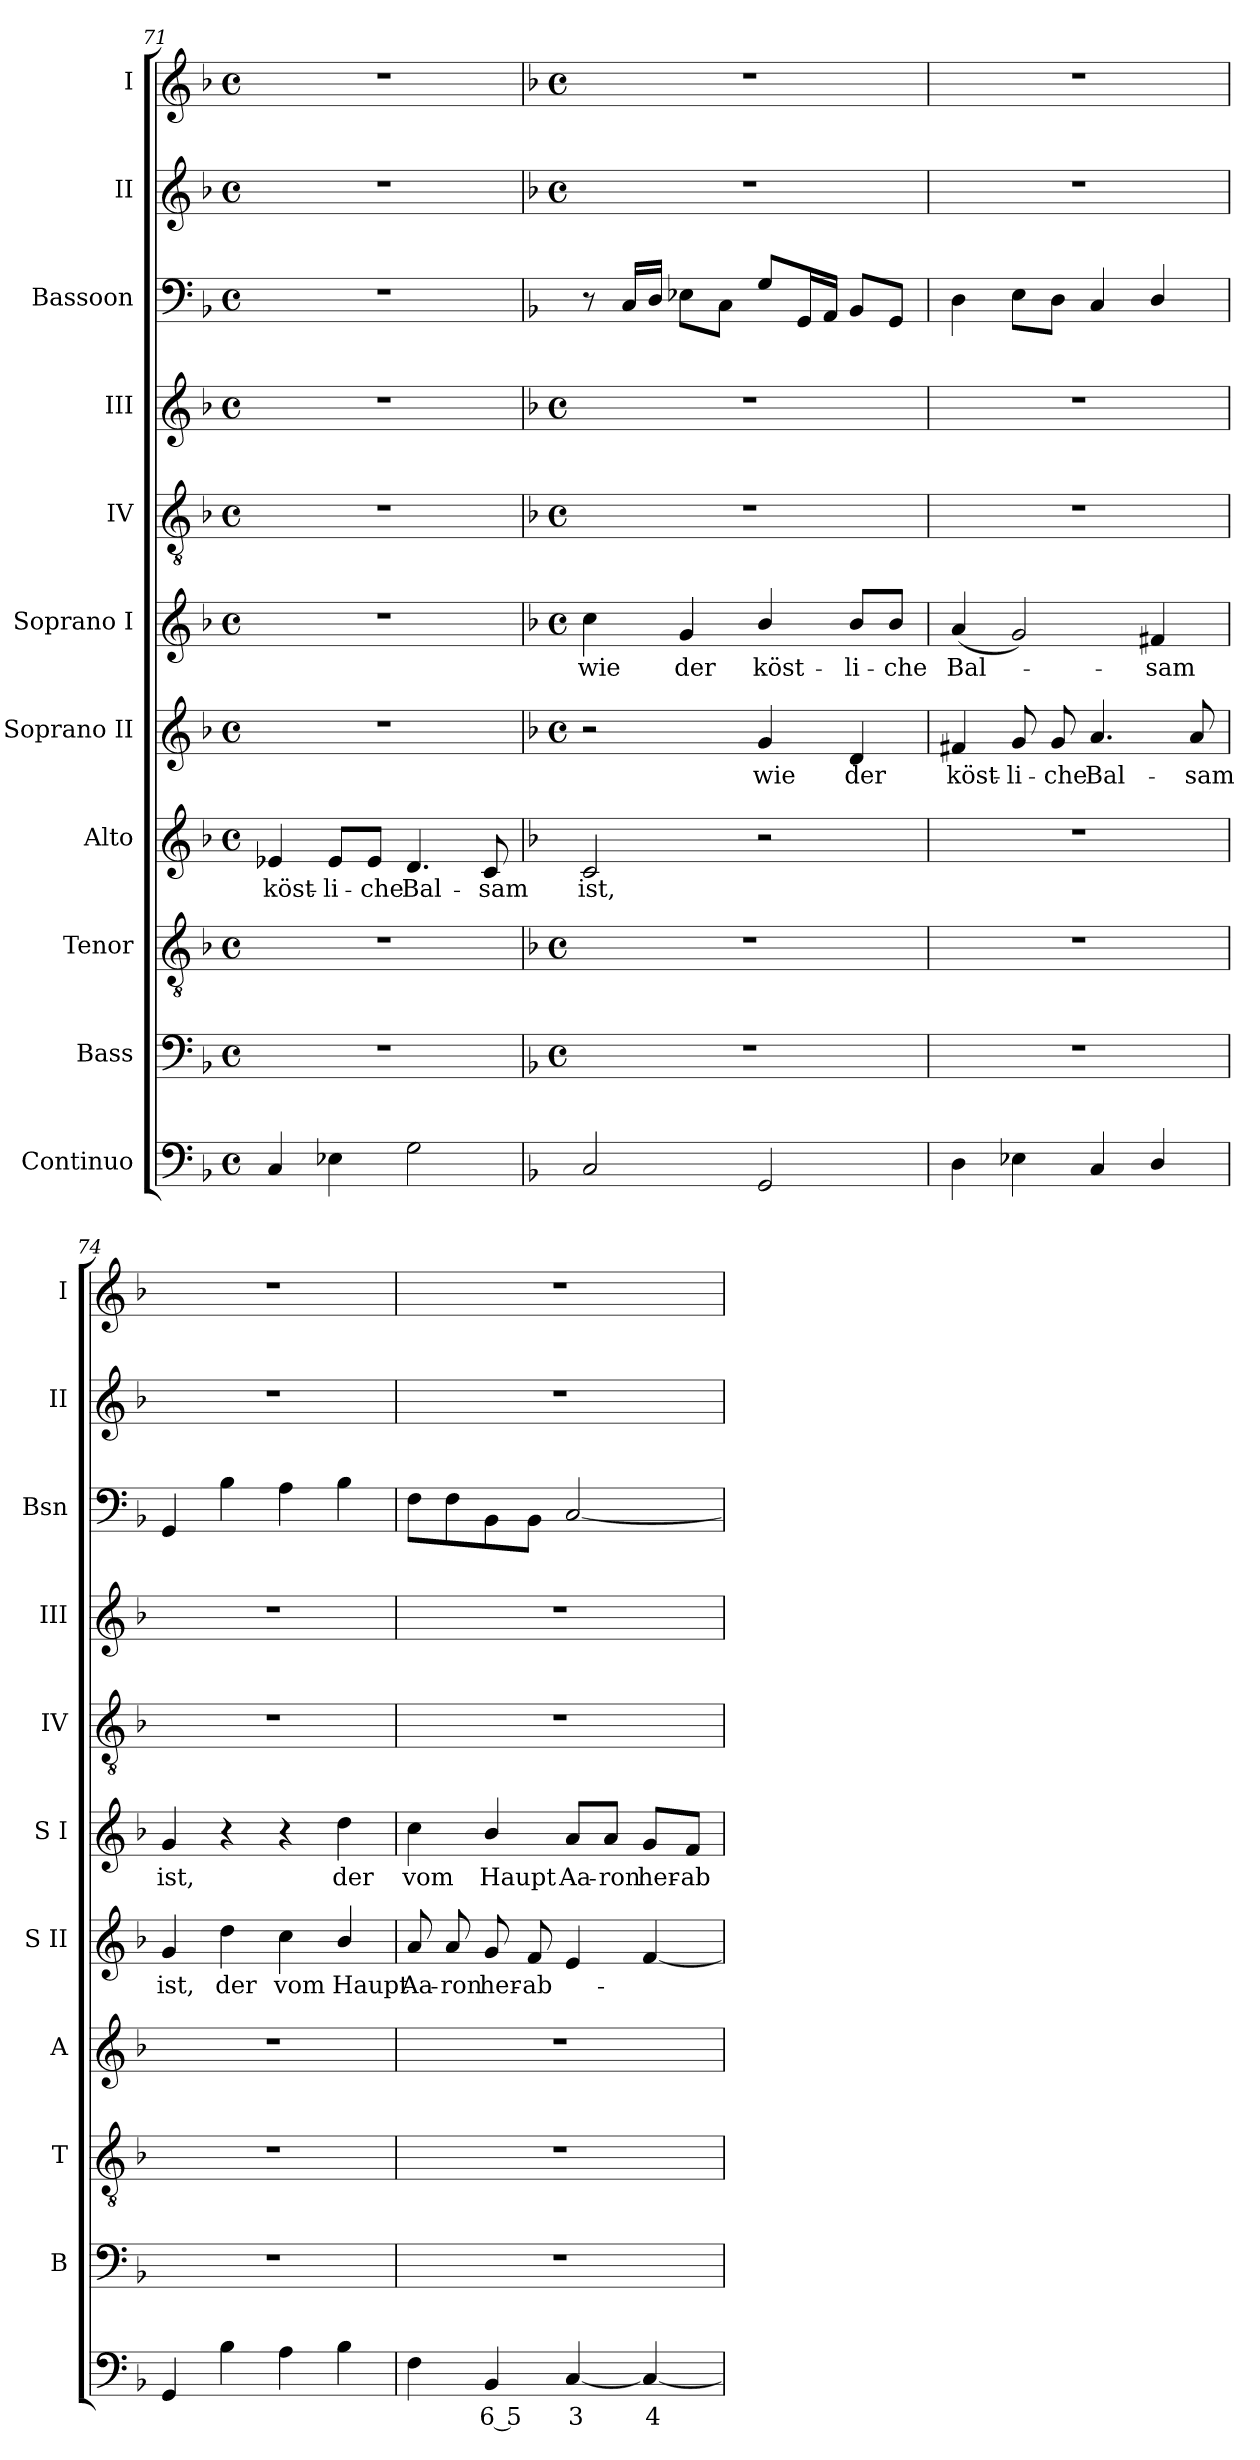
**kern	**text	**kern	**kern	**kern	**text	**kern	**text	**kern	**text	**kern	**kern	**kern	**kern	**kern
*part11	*part11	*part10	*part9	*part8	*part8	*part7	*part7	*part6	*part6	*part5	*part4	*part3	*part2	*part1
*staff11	*staff11	*staff10	*staff9	*staff8	*staff8	*staff7	*staff7	*staff6	*staff6	*staff5	*staff4	*staff3	*staff2	*staff1
*I"Continuo	*	*I"Bass	*I"Tenor	*I"Alto	*	*I"Soprano II	*	*I"Soprano I	*	*I"IV	*I"III	*I"Bassoon	*I"II	*I"I
*	*	*I'B	*I'T	*I'A	*	*I'S II	*	*I'S I	*	*I'IV	*I'III	*I'Bsn	*I'II	*I'I
*clefF4	*	*clefF4	*clefGv2	*clefG2	*	*clefG2	*	*clefG2	*	*clefGv2	*clefG2	*clefF4	*clefG2	*clefG2
*k[b-]	*	*k[b-]	*k[b-]	*k[b-]	*	*k[b-]	*	*k[b-]	*	*k[b-]	*k[b-]	*k[b-]	*k[b-]	*k[b-]
*F:	*	*F:	*F:	*F:	*	*F:	*	*F:	*	*F:	*F:	*F:	*F:	*F:
*M4/4	*	*M4/4	*M4/4	*M4/4	*	*M4/4	*	*M4/4	*	*M4/4	*M4/4	*M4/4	*M4/4	*M4/4
*met(c)	*	*met(c)	*met(c)	*met(c)	*	*met(c)	*	*met(c)	*	*met(c)	*met(c)	*met(c)	*met(c)	*met(c)
=71	=71	=71	=71	=71	=71	=71	=71	=71	=71	=71	=71	=71	=71	=71
!	!	!	!	!	!LO:LY:b	!	!	!	!	!	!	!	!	!
4C	.	1r	1r	4e-X	köst-	1r	.	1r	.	1r	1r	1r	1r	1r
!	!	!	!	!	!LO:LY:b	!	!	!	!	!	!	!	!	!
4E-X	.	.	.	8e-/L	-li-	.	.	.	.	.	.	.	.	.
!	!	!	!	!	!LO:LY:b	!	!	!	!	!	!	!	!	!
.	.	.	.	8e-/J	-che	.	.	.	.	.	.	.	.	.
!	!	!	!	!	!LO:LY:b	!	!	!	!	!	!	!	!	!
2G	.	.	.	4.d	Bal-	.	.	.	.	.	.	.	.	.
!	!	!	!	!	!LO:LY:b	!	!	!	!	!	!	!	!	!
.	.	.	.	8c	-sam	.	.	.	.	.	.	.	.	.
!!LO:LB:g=z
=72	=72	=72	=72	=72	=72	=72	=72	=72	=72	=72	=72	=72	=72	=72
*	*	*	*	*	*	*k[b-]	*	*k[b-]	*	*	*	*	*	*
*	*	*	*	*	*	*F:	*	*F:	*	*	*	*	*	*
*	*	*M4/4	*M4/4	*	*	*M4/4	*	*M4/4	*	*M4/4	*M4/4	*	*M4/4	*M4/4
*	*	*met(c)	*met(c)	*	*	*met(c)	*	*met(c)	*	*met(c)	*met(c)	*	*met(c)	*met(c)
!	!	!	!	!	!LO:LY:b	!	!	!	!LO:LY:b	!	!	!	!	!
2C	.	1r	1r	2c	ist,	2r	.	4cc	wie	1r	1r	8r	1r	1r
.	.	.	.	.	.	.	.	.	.	.	.	16CLL	.	.
.	.	.	.	.	.	.	.	.	.	.	.	16DJJ	.	.
!	!	!	!	!	!	!	!	!	!LO:LY:b	!	!	!	!	!
.	.	.	.	.	.	.	.	4g	der	.	.	8E-XL	.	.
.	.	.	.	.	.	.	.	.	.	.	.	8CJ	.	.
!	!	!	!	!	!	!	!LO:LY:b	!	!LO:LY:b	!	!	!	!	!
2GG	.	.	.	2r	.	4g	wie	4b-/	köst-	.	.	8GL	.	.
.	.	.	.	.	.	.	.	.	.	.	.	16GGL	.	.
.	.	.	.	.	.	.	.	.	.	.	.	16AAJJ	.	.
!	!	!	!	!	!	!	!LO:LY:b	!	!LO:LY:b	!	!	!	!	!
.	.	.	.	.	.	4d	der	8b-/L	-li-	.	.	8BB-L	.	.
!	!	!	!	!	!	!	!	!	!LO:LY:b	!	!	!	!	!
.	.	.	.	.	.	.	.	8b-/J	-che	.	.	8GGJ	.	.
=73	=73	=73	=73	=73	=73	=73	=73	=73	=73	=73	=73	=73	=73	=73
!	!	!	!	!	!	!	!LO:LY:b	!	!LO:LY:b	!	!	!	!	!
4D	.	1r	1r	1r	.	4f#X	köst-	(<4a	Bal-	1r	1r	4D	1r	1r
!	!	!	!	!	!	!	!LO:LY:b	!	!	!	!	!	!	!
4E-X	.	.	.	.	.	8g	-li-	2g)	.	.	.	8EL	.	.
!	!	!	!	!	!	!	!LO:LY:b	!	!	!	!	!	!	!
.	.	.	.	.	.	8g	-che	.	.	.	.	8DJ	.	.
!	!	!	!	!	!	!	!LO:LY:b	!	!	!	!	!	!	!
4C	.	.	.	.	.	4.a	Bal-	.	.	.	.	4C	.	.
!	!	!	!	!	!	!	!	!	!LO:LY:b	!	!	!	!	!
4D/	.	.	.	.	.	.	.	4f#X	sam	.	.	4D/	.	.
!	!	!	!	!	!	!	!LO:LY:b	!	!	!	!	!	!	!
.	.	.	.	.	.	8a	-sam	.	.	.	.	.	.	.
=74	=74	=74	=74	=74	=74	=74	=74	=74	=74	=74	=74	=74	=74	=74
!	!	!	!	!	!	!	!LO:LY:b	!	!LO:LY:b	!	!	!	!	!
4GG	.	1r	1r	1r	.	4g	ist,	4g	ist,	1r	1r	4GG	1r	1r
!	!	!	!	!	!	!	!LO:LY:b	!	!	!	!	!	!	!
4B-	.	.	.	.	.	4dd	der	4r	.	.	.	4B-	.	.
!	!	!	!	!	!	!	!LO:LY:b	!	!	!	!	!	!	!
4A	.	.	.	.	.	4cc	vom	4r	.	.	.	4A	.	.
!	!	!	!	!	!	!	!LO:LY:b	!	!LO:LY:b	!	!	!	!	!
4B-	.	.	.	.	.	4b-/	Haupt	4dd	der	.	.	4B-	.	.
=75	=75	=75	=75	=75	=75	=75	=75	=75	=75	=75	=75	=75	=75	=75
!	!	!	!	!	!	!	!LO:LY:b	!	!LO:LY:b	!	!	!	!	!
4F	.	1r	1r	1r	.	8a	Aa-	4cc	vom	1r	1r	8FL	1r	1r
!	!	!	!	!	!	!	!LO:LY:b	!	!	!	!	!	!	!
.	.	.	.	.	.	8a	-ron	.	.	.	.	8F	.	.
!	!LO:LY:b	!	!	!	!	!	!LO:LY:b	!	!LO:LY:b	!	!	!	!	!
4BB-	6 5	.	.	.	.	8g	her-	4b-/	Haupt	.	.	8BB-	.	.
!	!	!	!	!	!	!	!LO:LY:b	!	!	!	!	!	!	!
.	.	.	.	.	.	8fL	-ab-	.	.	.	.	8BB-J	.	.
!	!LO:LY:b	!	!	!	!	!	!	!	!LO:LY:b	!	!	!	!	!
[4C	3	.	.	.	.	4e	.	8a/L	Aa-	.	.	[2C	.	.
!	!	!	!	!	!	!	!	!	!LO:LY:b	!	!	!	!	!
.	.	.	.	.	.	.	.	8a/J	-ron	.	.	.	.	.
!	!LO:LY:b	!	!	!	!	!	!	!	!LO:LY:b	!	!	!	!	!
4C_	4	.	.	.	.	[4f	.	8g/L	her-	.	.	.	.	.
!	!	!	!	!	!	!	!	!	!LO:LY:b	!	!	!	!	!
.	.	.	.	.	.	.	.	8f/J	-ab-	.	.	.	.	.
=	=	=	=	=	=	=	=	=	=	=	=	=	=	=
*-	*-	*-	*-	*-	*-	*-	*-	*-	*-	*-	*-	*-	*-	*-
